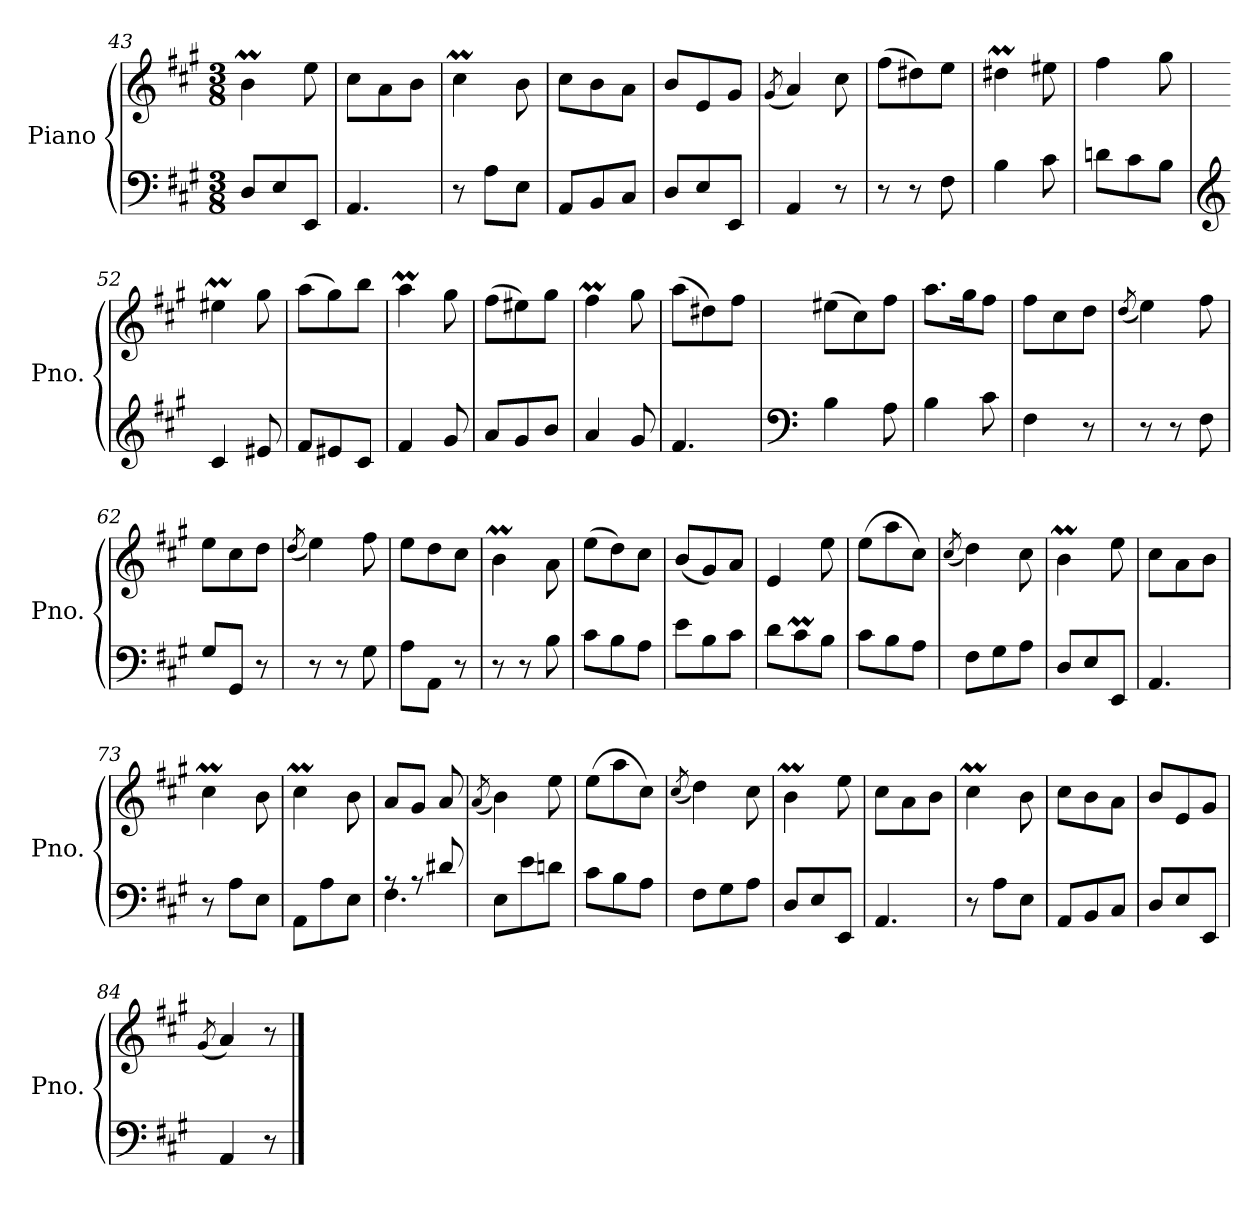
**kern	**kern
*part1	*part1
*staff2	*staff1
*I"Piano	*
*I'Pno.	*
*clefF4	*clefG2
*k[f#c#g#]	*k[f#c#g#]
*M3/8	*M3/8
=43	=43
8D/L	4bM\
8E/	.
8EE/J	8ee\
=44	=44
4.AA/	8cc#\L
.	8a\
.	8b\J
!!LO:LB:g=z
=45	=45
8r	4cc#m\
8A\L	.
8E\J	8b\
=46	=46
8AA/L	8cc#\L
8BB/	8b\
8C#/J	8a\J
=47	=47
8D/L	8b/L
8E/	8e/
8EE/J	8g#/J
=48	=48
.	(<8qg#/
4AA/	4a/)
8r	8cc#\
=49	=49
8r	(>8ff#\L
8r	8dd#X\)
8F#\	8ee\J
=50	=50
4B\	4dd#Xm\
8c#\	8ee#X\
=51	=51
8dn\L	4ff#\
8c#\	.
8B\J	8gg#\
=52	=52
*clefG2	*
4c#/	4ee#Xm\
8e#X/	8gg#\
!!LO:LB:g=z
=53	=53
8f#/L	(>8aa\L
8e#X/	8gg#\)
8c#/J	8bb\J
=54	=54
4f#/	4aaM\
8g#/	8gg#\
=55	=55
8a/L	(>8ff#\L
8g#/	8ee#X\)
8b/J	8gg#\J
=56	=56
4a/	4ff#M\
8g#/	8gg#\
=57	=57
4.f#/	(>8aa\L
.	8dd#X\)
.	8ff#\J
=58	=58
*clefF4	*
4B\	(>8ee#X\L
.	8cc#\)
8A\	8ff#\J
=59	=59
4B\	8.aa\L
.	16gg#\K
8c#\	8ff#\J
=60	=60
4F#\	8ff#\L
.	8cc#\
8r	8dd\J
!!LO:LB:g=z
=61	=61
.	(<8qdd/
8r	4ee\)
8r	.
8F#\	8ff#\
=62	=62
8G#/L	8ee\L
8GG#/J	8cc#\
8r	8dd\J
=63	=63
.	(<8qdd/
8r	4ee\)
8r	.
8G#\	8ff#\
=64	=64
8A\L	8ee\L
8AA\J	8dd\
8r	8cc#\J
=65	=65
8r	4bM\
8r	.
8B\	8a\
=66	=66
8c#\L	(>8ee\L
8B\	8dd\)
8A\J	8cc#\J
=67	=67
8e\L	(<8b/L
8B\	8g#/)
8c#\J	8a/J
=68	=68
8d\L	4e/
8c#m\	.
8B\J	8ee\
!!LO:LB:g=z
=69	=69
8c#\L	(>8ee\L
8B\	8aa\
8A\J	8cc#\J)
=70	=70
.	(<8qcc#/
8F#\L	4dd\)
8G#\	.
8A\J	8cc#\
=71	=71
8D/L	4bM\
8E/	.
8EE/J	8ee\
=72	=72
4.AA/	8cc#\L
.	8a\
.	8b\J
=73	=73
8r	4cc#m\
8A\L	.
8E\J	8b\
=74	=74
8AA\L	4cc#m\
8A\	.
8E\J	8b\
=75	=75
*^	*
8rA	4.F#\	8a/L
8rA	.	8g#/J
8d#X/	.	8a/
*v	*v	*
=76	=76
.	(<8qa/
8E\L	4b\)
8e\	.
8dn\J	8ee\
!!LO:LB:g=z
=77	=77
8c#\L	(>8ee\L
8B\	8aa\
8A\J	8cc#\J)
=78	=78
.	(<8qcc#/
8F#\L	4dd\)
8G#\	.
8A\J	8cc#\
=79	=79
8D/L	4bM\
8E/	.
8EE/J	8ee\
=80	=80
4.AA/	8cc#\L
.	8a\
.	8b\J
=81	=81
8r	4cc#m\
8A\L	.
8E\J	8b\
=82	=82
8AA/L	8cc#\L
8BB/	8b\
8C#/J	8a\J
=83	=83
8D/L	8b/L
8E/	8e/
8EE/J	8g#/J
=84	=84
.	(<8qg#/
4AA/	4a/)
8r	8r
==	==
*-	*-
